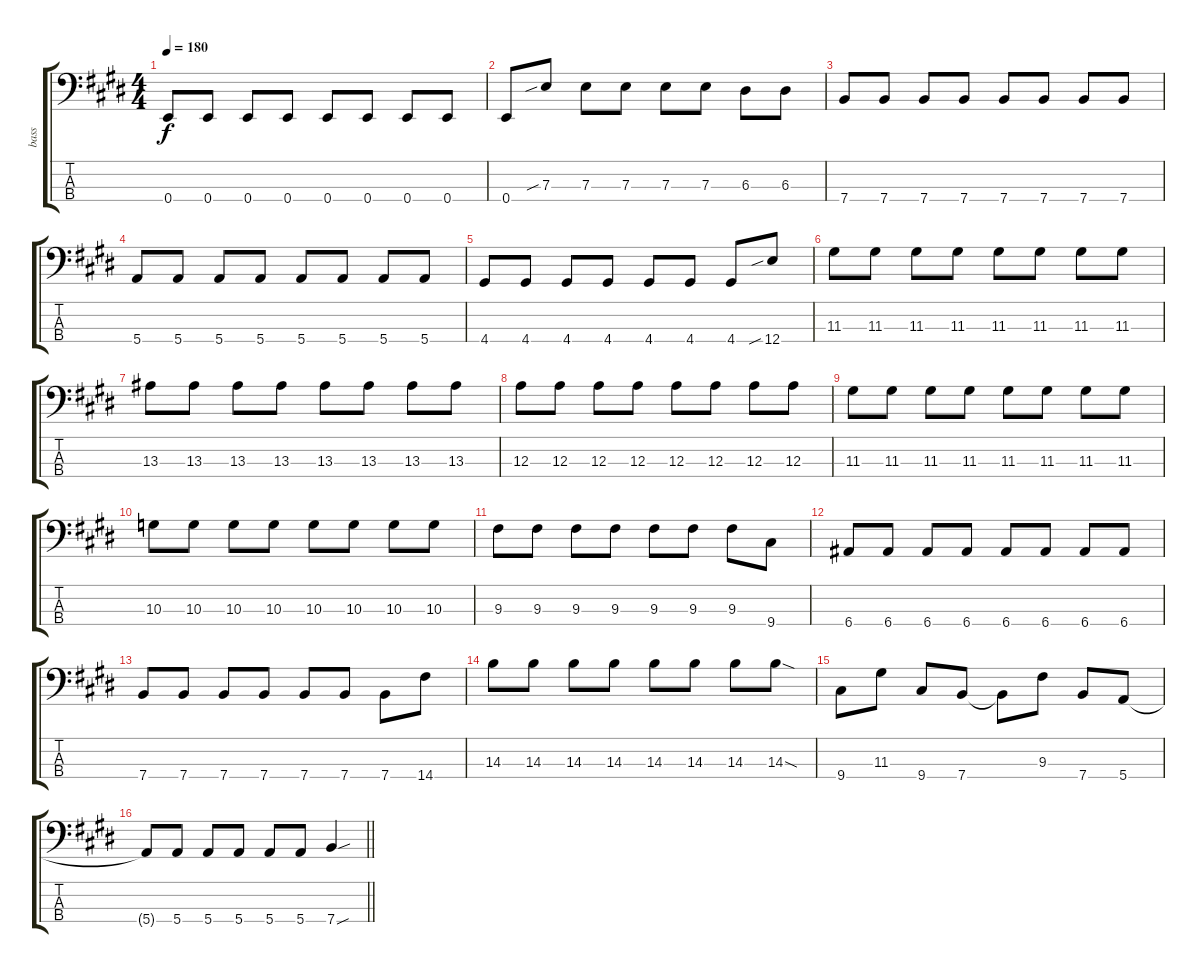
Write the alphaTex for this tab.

\track ("bass" "bass") {instrument electricbasspick}
\staff {score tabs}
\tuning (G2 D2 A1 E1) {hide}
\ts (4 4)
\tempo 180
\clef f4
\ks e
0.4.8{dy f} 0.4.8 0.4.8 0.4.8 0.4.8 0.4.8 0.4.8 0.4.8 |
0.4.8 7.3{sib}.8 7.3.8 7.3.8 7.3.8 7.3.8 6.3.8 6.3.8 |
7.4.8 7.4.8 7.4.8 7.4.8 7.4.8 7.4.8 7.4.8 7.4.8 |
5.4.8 5.4.8 5.4.8 5.4.8 5.4.8 5.4.8 5.4.8 5.4.8 |
4.4.8 4.4.8 4.4.8 4.4.8 4.4.8 4.4.8 4.4.8 12.4{sib}.8 |
11.3.8 11.3.8 11.3.8 11.3.8 11.3.8 11.3.8 11.3.8 11.3.8 |
13.3.8 13.3.8 13.3.8 13.3.8 13.3.8 13.3.8 13.3.8 13.3.8 |
12.3.8 12.3.8 12.3.8 12.3.8 12.3.8 12.3.8 12.3.8 12.3.8 |
11.3.8 11.3.8 11.3.8 11.3.8 11.3.8 11.3.8 11.3.8 11.3.8 |
10.3.8 10.3.8 10.3.8 10.3.8 10.3.8 10.3.8 10.3.8 10.3.8 |
9.3.8 9.3.8 9.3.8 9.3.8 9.3.8 9.3.8 9.3.8 9.4.8 |
6.4.8 6.4.8 6.4.8 6.4.8 6.4.8 6.4.8 6.4.8 6.4.8 |
7.4.8 7.4.8 7.4.8 7.4.8 7.4.8 7.4.8 7.4.8 14.4.8 |
14.3.8 14.3.8 14.3.8 14.3.8 14.3.8 14.3.8 14.3.8 14.3{sod}.8 |
9.4.8 11.3.8 9.4.8 7.4.8 7.4{t}.8 9.3.8 7.4.8 5.4.8 |
\barLineRight lightlight
5.4{t}.8 5.4.8 5.4.8 5.4.8 5.4.8 5.4.8 7.4{sou}.4
